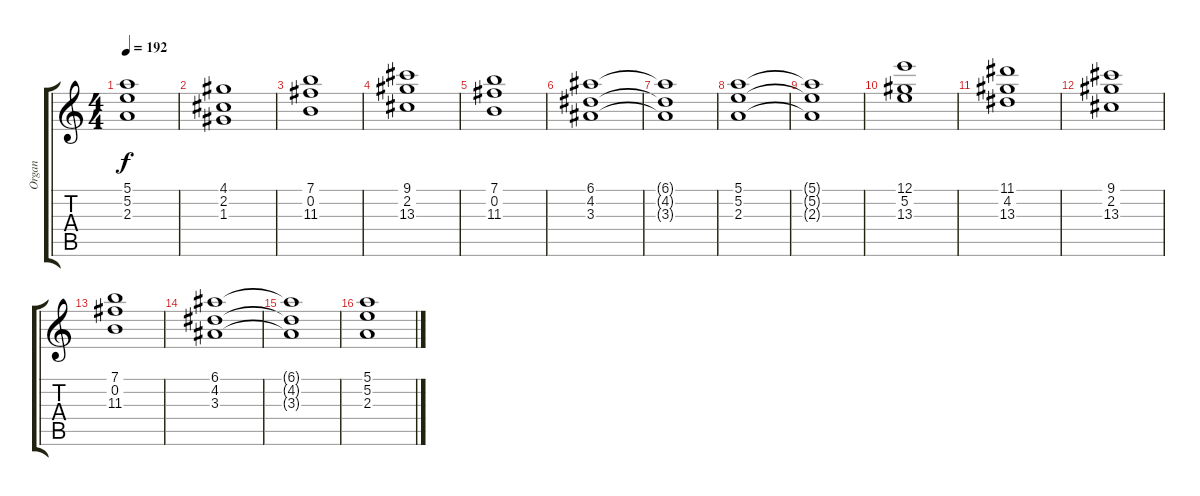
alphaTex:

\track ("Organ" "Organ") {instrument churchorgan}
\staff {score tabs}
\tuning (E5 B4 G4 D4 A3 E3) {hide}
\ts (4 4)
\tempo 192
\clef g2
\ks c
(5.1{t} 5.2{t} 2.3{t}).1{dy f} |
(4.1 2.2 1.3).1 |
(7.1 0.2 11.3).1 |
(9.1 2.2 13.3).1 |
(7.1 0.2 11.3).1 |
(6.1 4.2 3.3).1 |
(6.1{t} 4.2{t} 3.3{t}).1 |
(5.1 5.2 2.3).1 |
(5.1{t} 5.2{t} 2.3{t}).1 |
(12.1 5.2 13.3).1 |
(11.1 4.2 13.3).1 |
(9.1 2.2 13.3).1 |
(7.1 0.2 11.3).1 |
(6.1 4.2 3.3).1 |
(6.1{t} 4.2{t} 3.3{t}).1 |
(5.1 5.2 2.3).1
